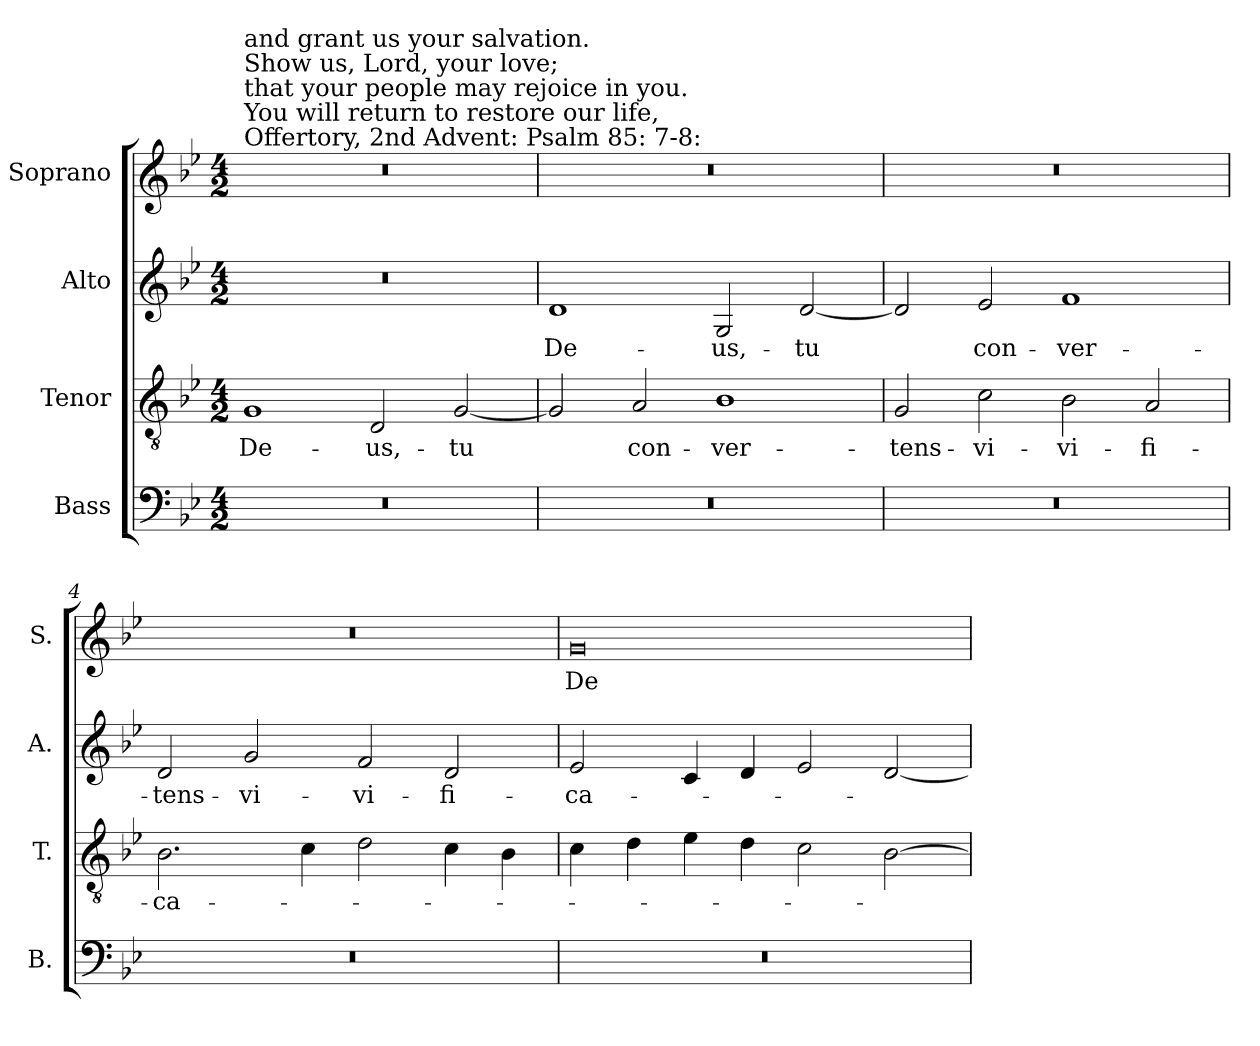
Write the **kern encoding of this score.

**kern	**kern	**text	**kern	**text	**kern	**text
*part4	*part3	*part3	*part2	*part2	*part1	*part1
*staff4	*staff3	*staff3	*staff2	*staff2	*staff1	*staff1
*I"Bass	*I"Tenor	*	*I"Alto	*	*I"Soprano	*
*I'B.	*I'T.	*	*I'A.	*	*I'S.	*
!!LO:PB:g=z
*clefF4	*clefGv2	*	*clefG2	*	*clefG2	*
*	*ITrd7c12	*	*	*	*	*
*k[b-e-]	*k[b-e-]	*	*k[b-e-]	*	*k[b-e-]	*
*B-:	*B-:	*	*B-:	*	*B-:	*
*M4/2	*M4/2	*	*M4/2	*	*M4/2	*
*MM184	*MM184	*	*MM184	*	*MM184	*
=1	=1	=1	=1	=1	=1	=1
!LO:N:vis=1	!	!	!	!	!	!
!	!	!	!	!	!LO:TX:a:t=Offertory, 2nd Advent&colon; Psalm 85&colon; 7-8&colon;	!
!	!	!	!	!	!LO:TX:t=You will return to restore our life,	!
!	!	!	!	!	!LO:TX:t=that your people may rejoice in you.	!
!	!	!	!	!	!LO:TX:t=Show us, Lord, your love;	!
!	!	!	!	!	!LO:TX:t=and grant us your salvation.	!
!	!	!LO:LY:b:color=#000000	!LO:N:vis=1	!	!LO:N:vis=1	!
0r	1GGi	De-	0r	.	0r	.
!	!	!LO:LY:b:color=#000000	!	!	!	!
.	2DDi/	-us,-	.	.	.	.
!	!	!LO:LY:b:color=#000000	!	!	!	!
.	[2GGi/	-tu	.	.	.	.
=2	=2	=2	=2	=2	=2	=2
!LO:N:vis=1	!	!	!	!	!	!
!	!	!	!	!LO:LY:b:color=#000000	!LO:N:vis=1	!
0r	2GGi/]	.	1di	De-	0r	.
!	!	!LO:LY:b:color=#000000	!	!	!	!
.	2AAi/	con-	.	.	.	.
!	!	!LO:LY:b:color=#000000	!	!	!	!
!	!	!	!	!LO:LY:b:color=#000000	!	!
.	1BB-i	-ver-	2Gi/	-us,-	.	.
!	!	!	!	!LO:LY:b:color=#000000	!	!
.	.	.	[2di/	-tu	.	.
=3	=3	=3	=3	=3	=3	=3
!LO:N:vis=1	!	!	!	!	!	!
!	!	!LO:LY:b:color=#000000	!	!	!LO:N:vis=1	!
0r	2GGi/	-tens-	2di/]	.	0r	.
!	!	!LO:LY:b:color=#000000	!	!	!	!
!	!	!	!	!LO:LY:b:color=#000000	!	!
.	2Ci\	-vi-	2e-i/	con-	.	.
!	!	!LO:LY:b:color=#000000	!	!	!	!
!	!	!	!	!LO:LY:b:color=#000000	!	!
.	2BB-i\	-vi-	1fi	-ver-	.	.
!	!	!LO:LY:b:color=#000000	!	!	!	!
.	2AAi/	-fi-	.	.	.	.
=4	=4	=4	=4	=4	=4	=4
!LO:N:vis=1	!	!	!	!	!	!
!	!	!LO:LY:b:color=#000000	!	!	!	!
!	!	!	!	!LO:LY:b:color=#000000	!LO:N:vis=1	!
0r	2.BB-i\	-ca-	2di/	-tens-	0r	.
!	!	!	!	!LO:LY:b:color=#000000	!	!
.	.	.	2gi/	-vi-	.	.
.	4Ci\	.	.	.	.	.
!	!	!	!	!LO:LY:b:color=#000000	!	!
.	2Di\	.	2fi/	-vi-	.	.
!	!	!	!	!LO:LY:b:color=#000000	!	!
.	4Ci\	.	2di/	-fi-	.	.
.	4BB-i\	.	.	.	.	.
=5	=5	=5	=5	=5	=5	=5
!LO:N:vis=1	!	!	!	!	!	!
!	!	!	!	!LO:LY:b:color=#000000	!	!
!	!	!	!	!	!	!LO:LY:b:color=#000000
0r	4Ci\	.	2e-i/	-ca-	0gi	De-
.	4Di\	.	.	.	.	.
.	4E-i\	.	4ci/	.	.	.
.	4Di\	.	4di/	.	.	.
.	2Ci\	.	2e-i/	.	.	.
.	[2BB-i\	.	[2di/	.	.	.
=	=	=	=	=	=	=
*-	*-	*-	*-	*-	*-	*-
